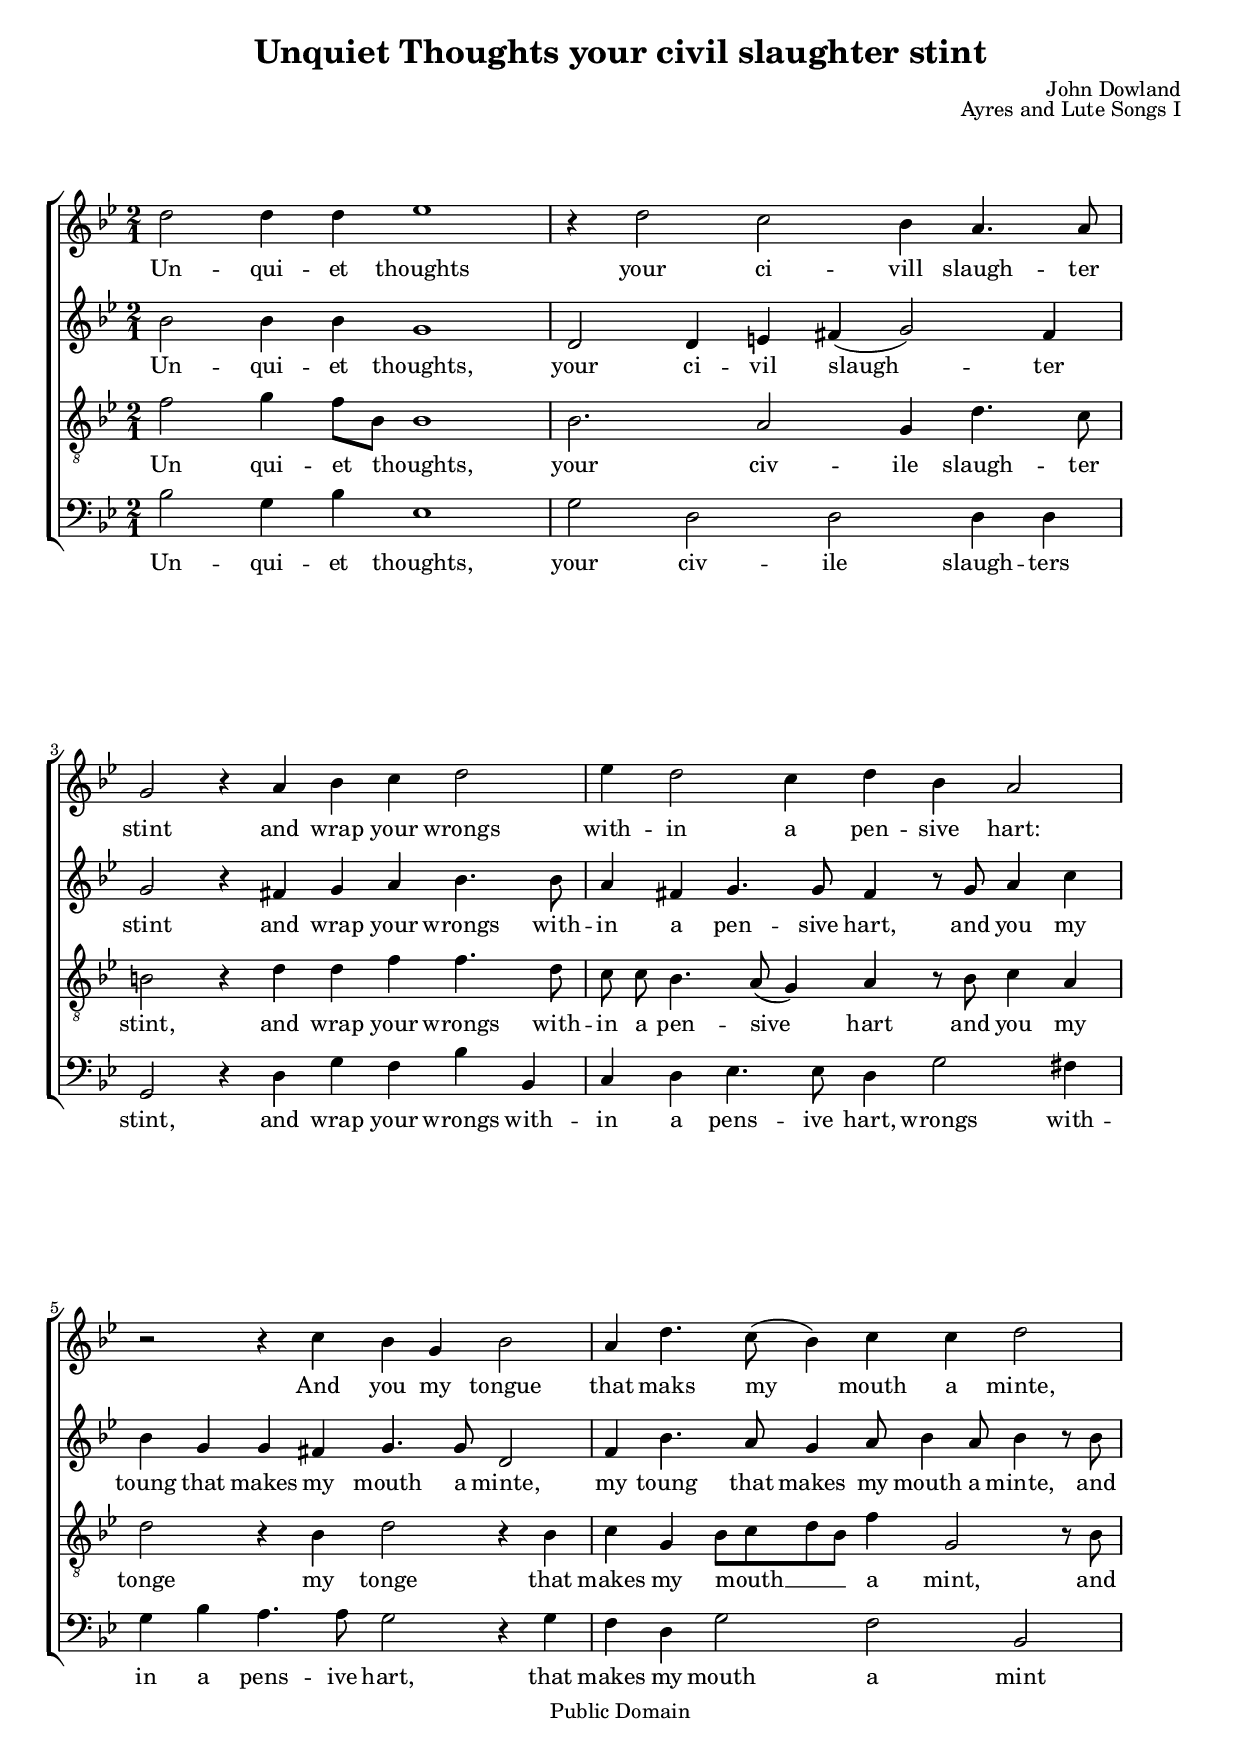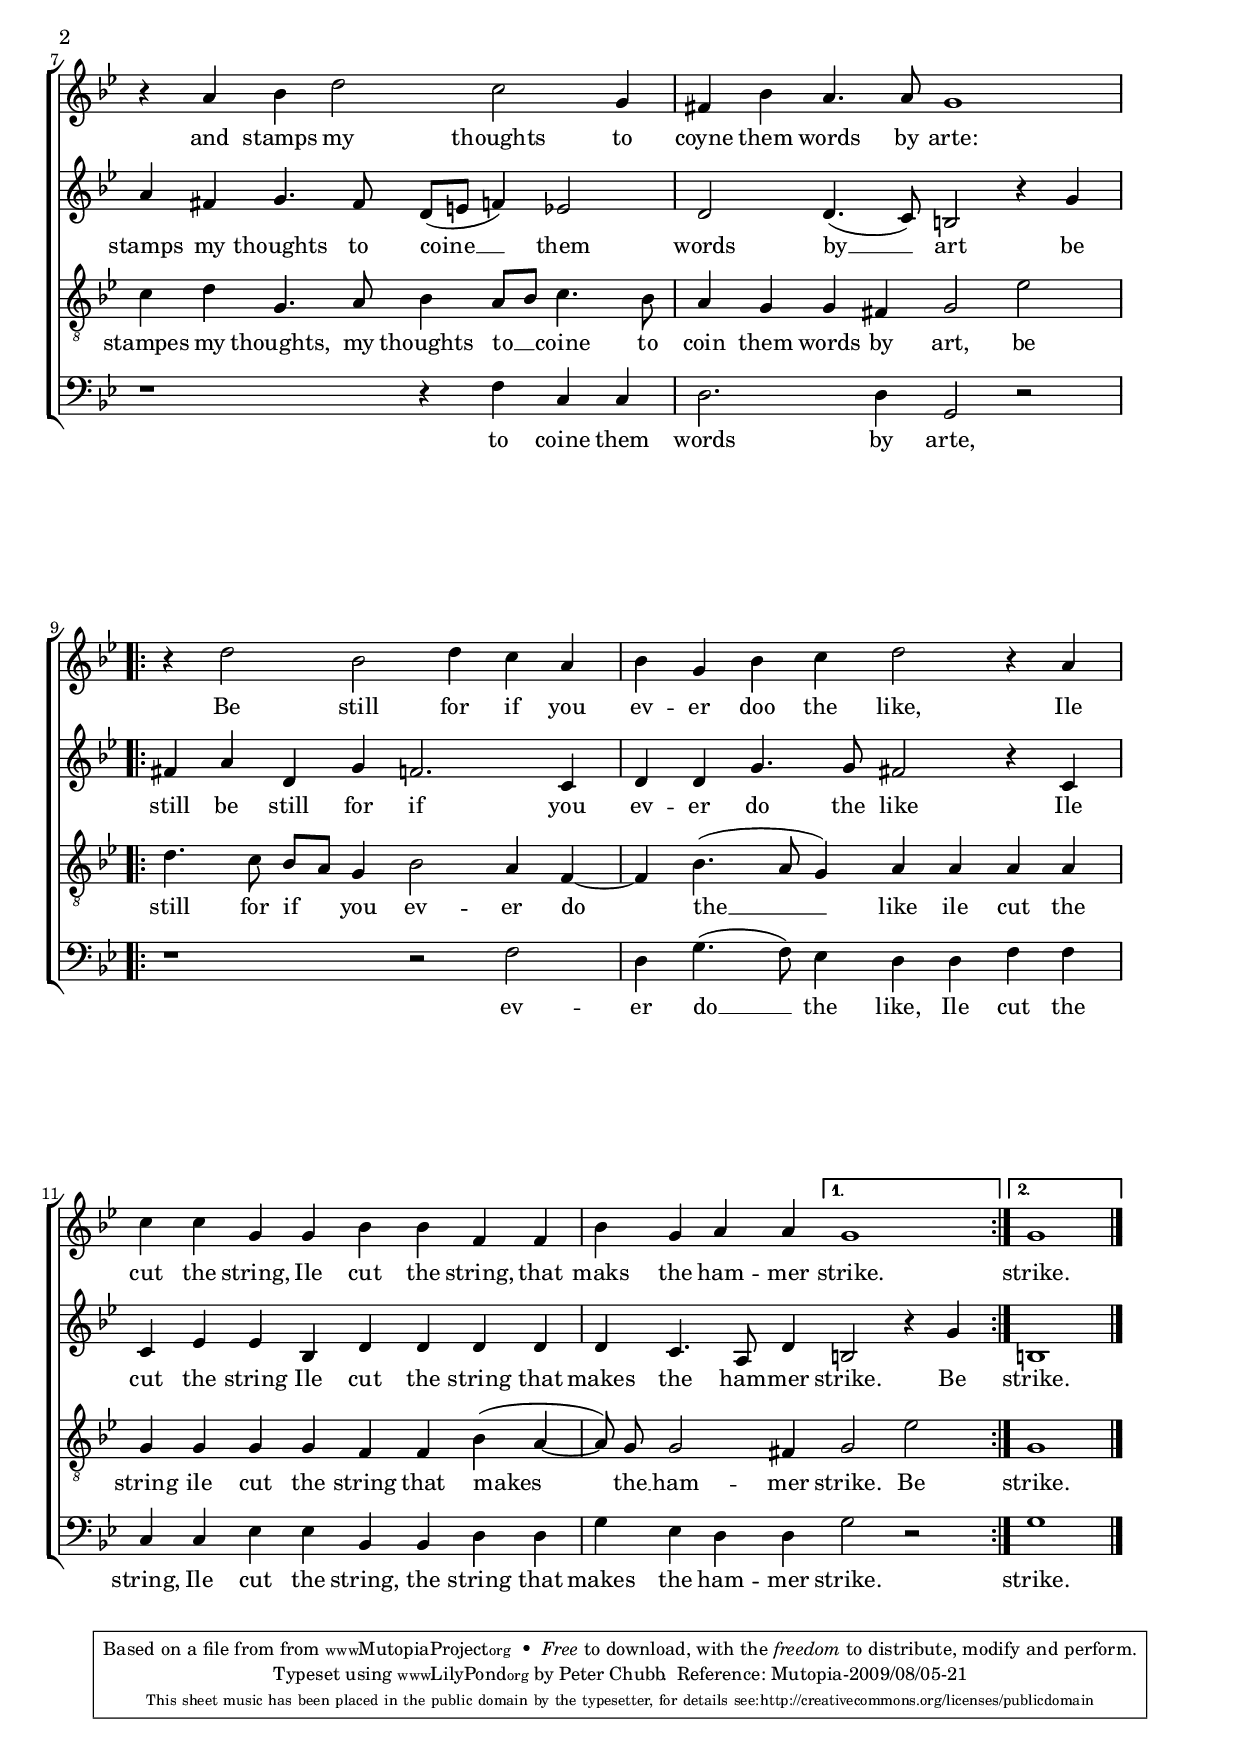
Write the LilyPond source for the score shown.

\header {
	title = "Unquiet Thoughts your civil slaughter stint"
	composer = "John Dowland"
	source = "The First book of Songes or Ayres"
	opus = "Ayres and Lute Songs I"
	date = "1597"
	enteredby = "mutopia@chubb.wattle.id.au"

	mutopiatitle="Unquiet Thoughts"
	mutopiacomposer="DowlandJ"
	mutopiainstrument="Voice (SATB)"
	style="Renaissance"
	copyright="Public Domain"
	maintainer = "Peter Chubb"
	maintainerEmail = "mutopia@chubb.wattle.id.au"
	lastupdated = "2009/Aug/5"

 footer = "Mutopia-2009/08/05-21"
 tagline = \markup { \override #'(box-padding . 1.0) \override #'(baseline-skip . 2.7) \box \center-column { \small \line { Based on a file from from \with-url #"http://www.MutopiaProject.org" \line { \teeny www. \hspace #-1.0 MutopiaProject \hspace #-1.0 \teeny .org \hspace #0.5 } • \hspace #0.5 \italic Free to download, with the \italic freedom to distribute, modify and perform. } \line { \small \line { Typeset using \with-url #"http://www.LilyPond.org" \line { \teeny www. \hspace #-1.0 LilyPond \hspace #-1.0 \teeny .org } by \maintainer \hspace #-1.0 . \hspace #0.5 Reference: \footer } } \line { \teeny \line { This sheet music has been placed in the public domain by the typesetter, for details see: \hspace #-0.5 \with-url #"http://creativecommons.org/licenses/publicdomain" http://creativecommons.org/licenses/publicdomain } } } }
}
%{
	Updated after comments from Laura Conrad:
		-- Missing minim rest in Cantus made the harmonies weird.
%}
%{
	This was transcribed from a (1597 first) edition held by the
	UNSW library.  I haven't transcribed the lute tablature
	because I don't know how.
%}
%{
	I've attempted here to give the flavour of the original, as
	well as a modern (singing edition.)

	You'll have to imagine the page layout:
	on the left side of a somewhat-larger than A4 spread there's
	the Cantus with the first verse below it, and lute tablature below
	the singing line.  The Cantus is fully barred, with a C time
	signature, although individual bars may contain four, two or
	six minims.  At the bottom of the page are the rest of the verses.

	The altus, tenor and bassus parts are on the right hand page,
	arranged so that the tenor would stand next to the cantus,
	the alto opposite him, and the bass to the right.  The music
	is laid out so that you could put the book on a table and
	stand around it each singer would see his or her own part the
	right way up.
	None of these parts have bar lines, or more than the first
	verse.

	All the slurs are my editorial additions, in order to show 
	the textual underlay.   I may have got them wrong!
%}

\version "2.12.0"
% fit to two pages
#(set-global-staff-size 18)

global= {
	\key g \minor
	\set Staff.midiInstrument = "recorder"
	\time 2/1
	\skip 1*16
	\repeat volta 2 {
	\skip 1*7
	} \alternative {{\skip 1}{\skip 1 \bar "|."}}
}

cantus=\relative c'' {
 	\set autoBeaming = ##f

	d2 d4 d4 es1|
	r4 d2 c bes4 a4. a8 |
	g2 r4 a bes c d2 |
	es4 d2 c4 d bes a2 |
%5
	r2 r4 c4 bes g bes2 |
	a4 d4. c8( bes4) c c d2 |
	r4 a4 bes d2 c2 g4 |
	fis bes a4. a8 g1 |
	\repeat volta 2 {
		r4 d'2 bes d4 c a |
%10
		bes g bes c d2 r4 a4 |
		c c g g bes bes f f |
		bes4 g a a
	} \alternative {
	  {  g1  }  
	  {  g1  }
	}
}

cantusWords=\lyricmode{
	Un -- qui -- et thoughts 
	your ci -- vill slaugh -- ter 
	stint
	and wrap your wrongs 
	with -- in a pen -- sive hart: 
	And you my tongue 
	that maks my mouth a minte, 
	and stamps my thoughts to 
	coyne them words by arte: 
%	\repeat volta 2 {
		Be still for if you 
		ev -- er doo the like,
		Ile 
		cut the string, Ile cut the string, that 
		maks the ham -- mer
%	} \alternative {
%	{
		 strike. 
%	}{
		 strike. 
%	}}
}
	

altus=\relative c''{
 	\set autoBeaming = ##f
	bes2 bes4 bes g1 |
	d2 d4 e fis( g2) fis4 |
	g2 r4 fis4 g a bes4. bes8 |
	a4 fis g4. g8 fis4 r8 g a4 c |
%5
	bes g g fis g4. g8 d2 |
	f4 bes4. a8 g4 a8 bes4 a8 bes4 r8 bes |
	a4 fis g4. fis8  d8([ e] f4) es2 |
	d d4.( c8) b2 r4 g'4 |
	\repeat volta 2 {
		fis4 a d, g f2. c4 |
		d d g4. g8 fis2 r4 c4 |
		c es es bes d d d d |
		d c4. a8 d4
	} 
	\alternative { 
		{  b2 r4 g'4 } 
		{  b,1 }
	} 
}
altusWords=\lyricmode {
	Un -- qui -- et thoughts, 
	your ci -- vil slaugh -- ter 
	stint 
	and wrap your wrongs with -- 
	in a pen -- sive hart, and you my 
	toung that makes my mouth a minte, 
	my toung that makes my mouth a
 	minte, and
	stamps my thoughts to coine __  them
	 words by __  art 
	be
% \repeat volta 2 {
	 	 still be still for if you
		 ev -- er do the like
		 Ile |
		 cut the string Ile cut the string that |
		 makes the  ham -- mer
%	} \alternative {
%	{
		strike.  Be 
%	} { 
		strike.
%	}}
}

tenor=\relative c' {
 	\set autoBeaming = ##f

	f2 g4  f8[ bes,] bes1 |
	bes2. a2 g4 d'4. c8 |
	b2 r4 d4 d f f4. d8 |
	c c bes4. a8( g4) a r8 bes c4 a |
%5
	d2 r4 bes4 d2 r4 bes4 |
	c g  bes8[ c d bes] f'4 g,2 r8 bes8 |
	c4 d g,4. a8 bes4  a8[ bes] c4. bes8 |
	a4 g g fis g2 es'2  |
	\repeat volta 2 { 
		d4. c8  bes[ a] g4 bes2 a4 f4 ~ |
		f4 bes4.( a8 g4) a a a a |
		g g g g f f bes( a4 ~ |
		a8) g8 g2 fis4 
	} 
	\alternative{ 
		      { g2 es'2  } 
		      { g,1  } 
	}
}
tenorWords=\lyricmode{
	Un qui -- et thoughts, 
	your civ -- ile slaugh -- ter 
	stint,  and wrap your wrongs with -- 
	in a pen -- sive hart  and you my 
	tonge  my tonge that 
	makes my mouth __   a mint, and 
	stampes my thoughts, my thoughts to __  coine to 
	coin them words by  art, be2 
%	\repeat volta 2 {
		still for if you ev -- er do the __
		like ile cut the  string  
		ile cut the string that makes the __ % should be the2 
		ham --  mer 
%	} \alternative {
		{ strike. Be  }
		{ strike.   }
%	}
}


bassus=\relative c' {
 	\set autoBeaming = ##f

	bes2 g4 bes es,1 |
	g2 d d d4 d |
	g,2 r4 d'4 g f bes bes, |
	c d es4. es8 d4 g2 fis4 |
	g bes a4. a8 g2 r4 g4 |
	f d g2 f bes,2 |
	r1 r4 f' c c| 
	d2. d4 g,2 r2 
	\repeat volta 2 {
		r1 r2 f'2 |
		d4 g4.( f8) es4 
		d4 d  f  f| c c es es 
		bes bes  d  d |g es d d }
	\alternative{ {g2 r2} {g1}
	}
}

bassusWords=\lyricmode{
	Un -- qui -- et thoughts,
	your civ -- ile slaugh -- ters
	stint,  and wrap your wrongs with --
	in a pens -- ive hart, wrongs with --
	in a pens -- ive hart,  that
	makes my mouth a mint
	to coine them
	words by 
	arte,
%	\repeat volta 2 {
		 ev -- 
		er do __  the like, Ile cut the 
		string, Ile cut the string, the string that 
		makes the ham -- mer
%	} \alternative { 
		{ strike.  }
		{ strike.  } 
%	}
}


FullScore =  \context ChoirStaff <<
		\context Staff ="cantus" <<
			{\clef "G2"\global}
			\context Voice = "cantus" \cantus
		>>
		\lyricsto "cantus" \context Lyrics = "cantus" \cantusWords
		\context Staff ="altus" <<
			 {\clef "G2"\global}
			 \context Voice = "altus" \altus
		>>
		\lyricsto "altus" \context Lyrics = "altus" \altusWords
		\context Staff ="tenor" <<
			 {\clef "G2_8"\global}
			 \context Voice = "tenor" \tenor
		>>
		\lyricsto "tenor" \context Lyrics = "tenor" \tenorWords
		\context Staff = "bass" <<
			 {\clef "F"\global}
			 \context Voice = bass \bassus
		 >>		
		\lyricsto "bass" \context Lyrics = "bass" \bassusWords
     >>

%{ 
% Original clefs, etc.

	       \context ChoirStaff <<
		\context Staff ="cantus" <<
			{\clef "C1"\global}
			\cantus
			\context Lyrics = "cantus" \cantusWords
		>>
		\context Staff ="altus" <<
			 {\clef "C2"\global}
			 \altus
		>>
		\context Staff ="tenor" <<
			 {\clef "C3"\global}
			 \tenor
		>>
		\context Staff = "bass" <<
			 {\clef "F"\global}
			 \bassus
			 \context Lyrics = "bass" \bassusWords
		 >>		
     >>
%}
\score {
  \FullScore
    \layout{
	indent=0.0\mm
%	crescendo_height = \staff-height/6.0
	% Mutopia guidelines
	line-width = 18.0\cm
    }
}

\score {
    \unfoldRepeats \FullScore
  \midi {
    \context {
      \Score
      tempoWholesPerMinute = #(ly:make-moment 120 4)
      }
    }
}
